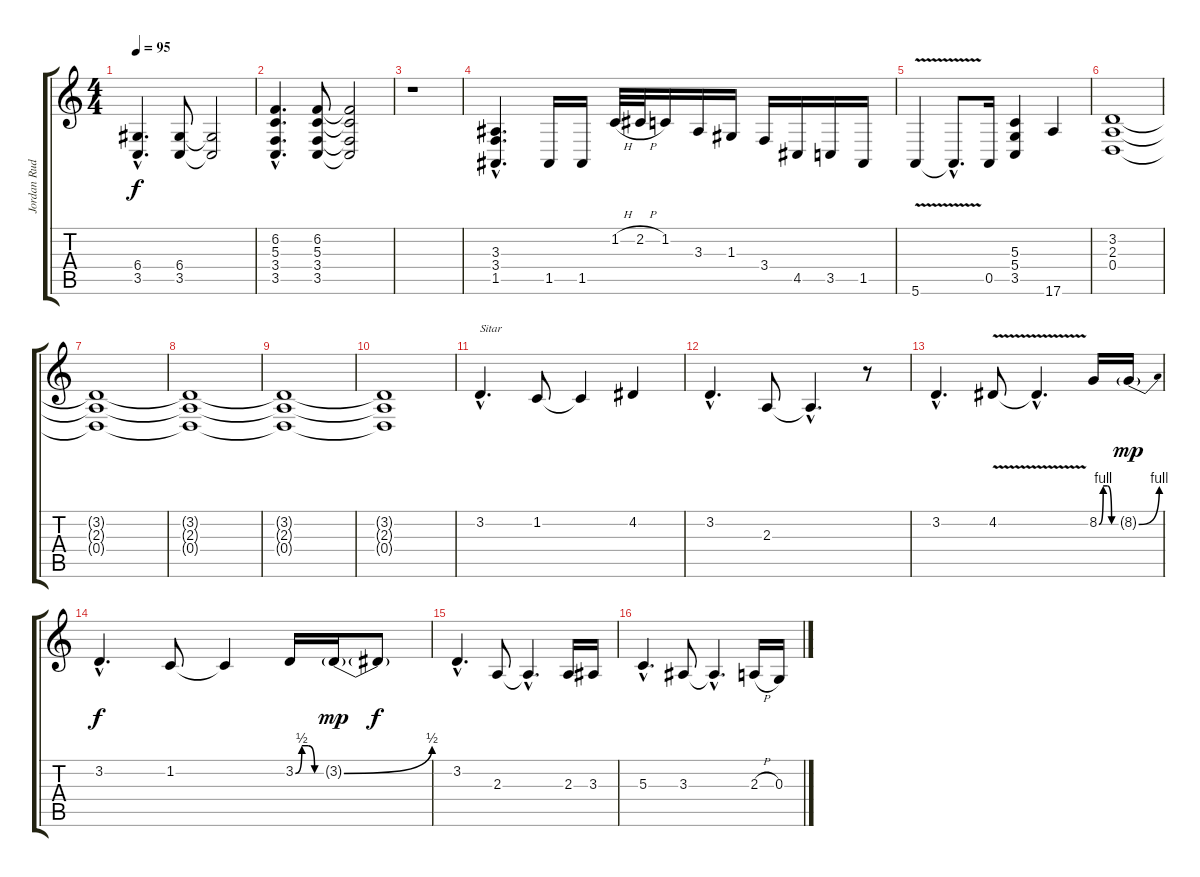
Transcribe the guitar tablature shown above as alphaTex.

\track ("Jordan Rudess" "Jordan Rud") {instrument sitar}
\staff {score tabs}
\tuning (E4 B3 G3 D3 A2 E2) {hide}
\ts (4 4)
\tempo 95
\clef g2
\ks c
(6.4{hac} 3.5{hac}).4{d dy f} (6.4 3.5).8 (6.4{t} 3.5{t}).2 |
(6.2{hac} 5.3{hac} 3.4{hac} 3.5{hac}).4{d} (6.2 5.3 3.4 3.5).8 (6.2{t} 5.3{t} 3.4{t} 3.5{t}).2 |
r.1 |
(3.3{hac} 3.4{hac} 1.5{hac}).4{d} 1.5.16 1.5.16 1.2{h}.32 2.2{h}.32 1.2.16 3.3.16 1.3.16 3.4.16 4.5.16 3.5.16 1.5.16 |
5.6{v}.4 5.6{v hac t}.8{d} 0.5.16 (5.3 5.4 3.5).4 17.6.4 |
(3.2 2.3 0.4).1 |
(3.2{t} 2.3{t} 0.4{t}).1 |
(3.2{t} 2.3{t} 0.4{t}).1 |
(3.2{t} 2.3{t} 0.4{t}).1 |
(3.2{t} 2.3{t} 0.4{t}).1 |
3.2{hac}.4{d txt "Sitar" instrument sitar} 1.2.8 1.2{t}.4 4.2.4 |
3.2{hac}.4{d} 2.3.8 2.3{hac t}.4{d} r.8 |
3.2{hac}.4{d} 4.2{v}.8 4.2{hac t}.4{d} 8.2{be (custom 0 0 15 4 30 4 45 0 60 0)}.16 8.2{be (bend 0 0 60 4) g}.16{dy mp} |
3.2{hac}.4{d dy f} 1.2.8 1.2{t}.4 3.2{be (custom 0 0 15 2 30 2 45 0 60 0)}.16 3.2{be (bend 0 0 60 2) g}.16{dy mp} 3.2{t}.8{dy f} |
3.2{hac}.4{d} 2.3.8 2.3{hac t}.4{d} 2.3.16 3.3.16 |
5.3{hac}.4{d} 3.3.8 3.3{hac t}.4{d} 2.3{h}.16 0.3.16
